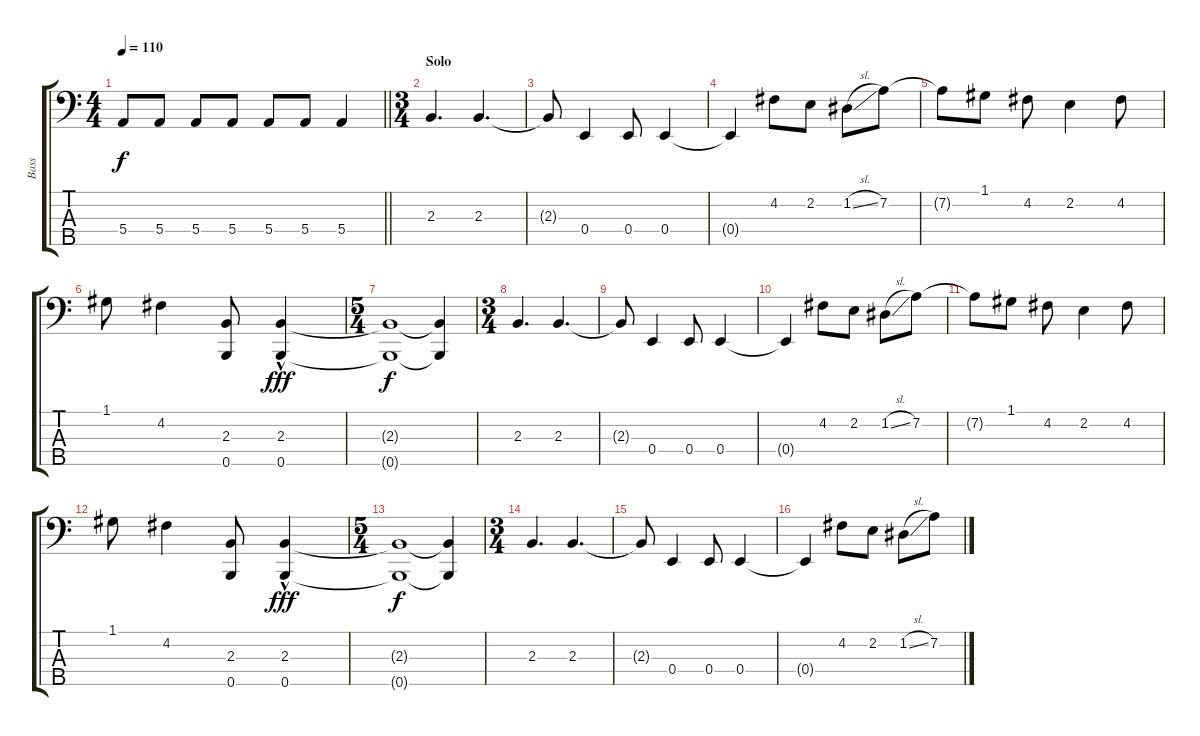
\track ("Bass" "Bass") {instrument electricbassfinger}
\staff {score tabs}
\tuning (G2 D2 A1 E1 B0) {hide}
\ts (4 4)
\tempo 110
\clef f4
\barLineRight lightlight
\ks c
5.4.8{dy f} 5.4.8 5.4.8 5.4.8 5.4.8 5.4.8 5.4.4 |
\ts (3 4)
\section ("" "Solo")
2.3.4{d} 2.3.4{d} |
2.3{t}.8 0.4.4 0.4.8 0.4.4 |
0.4{t}.4 4.2.8 2.2.8 1.2{sl}.8 7.2.8 |
7.2{t}.8 1.1.8 4.2.8 2.2.4 4.2.8 |
1.1.8 4.2.4 (2.3 0.5).8 (2.3{hac} 0.5{hac}).4{dy fff} |
\ts (5 4)
(2.3{t} 0.5{t}).1{dy f} (2.3{t} 0.5{t}).4 |
\ts (3 4)
2.3.4{d} 2.3.4{d} |
2.3{t}.8 0.4.4 0.4.8 0.4.4 |
0.4{t}.4 4.2.8 2.2.8 1.2{sl}.8 7.2.8 |
7.2{t}.8 1.1.8 4.2.8 2.2.4 4.2.8 |
1.1.8 4.2.4 (2.3 0.5).8 (2.3{hac} 0.5{hac}).4{dy fff} |
\ts (5 4)
(2.3{t} 0.5{t}).1{dy f} (2.3{t} 0.5{t}).4 |
\ts (3 4)
2.3.4{d} 2.3.4{d} |
2.3{t}.8 0.4.4 0.4.8 0.4.4 |
0.4{t}.4 4.2.8 2.2.8 1.2{sl}.8 7.2.8
